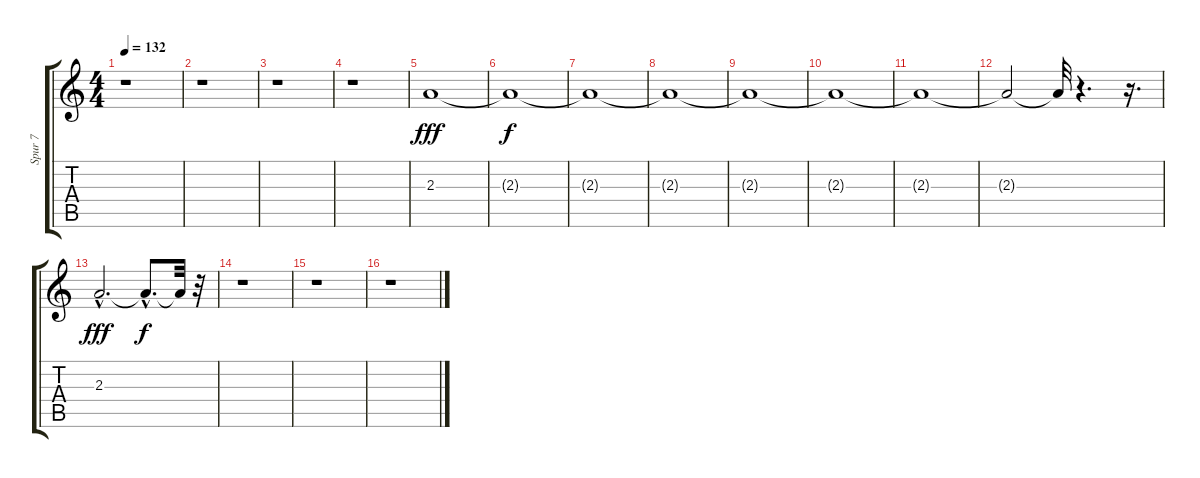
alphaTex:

\track ("Spur 7" "Spur 7") {instrument electricguitarclean}
\staff {score tabs}
\tuning (E4 B3 G3 D3 A2 E2) {hide}
\ts (4 4)
\tempo 132
\clef g2
\ks c
r.1{dy f} |
r.1 |
r.1 |
r.1 |
2.3.1{dy fff} |
2.3{t}.1{dy f} |
2.3{t}.1 |
2.3{t}.1 |
2.3{t}.1 |
2.3{t}.1 |
2.3{t}.1 |
2.3{t}.2 2.3{t}.32 r.4{d} r.16{d} |
2.3{hac}.2{d dy fff} 2.3{hac t}.8{d dy f} 2.3{t}.32 r.32 |
r.1 |
r.1 |
r.1
